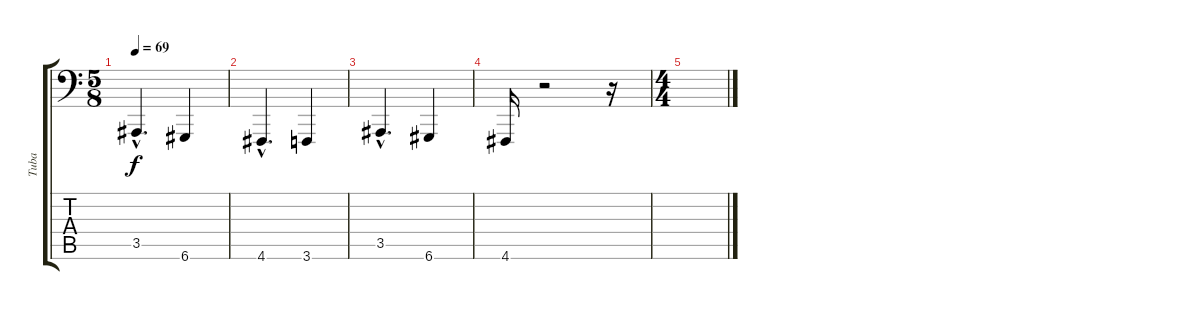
\track ("Tuba" "Tuba") {instrument tuba}
\staff {score tabs}
\tuning (D3 A2 F2 C2 G1 D1) {hide}
\ts (5 8)
\tempo 69
\clef f4
\ks c
3.5{hac}.4{d dy f} 6.6.4 |
4.6{hac}.4{d} 3.6.4 |
3.5{hac}.4{d} 6.6.4 |
4.6.16 r.2 r.16 |
\ts (4 4)
